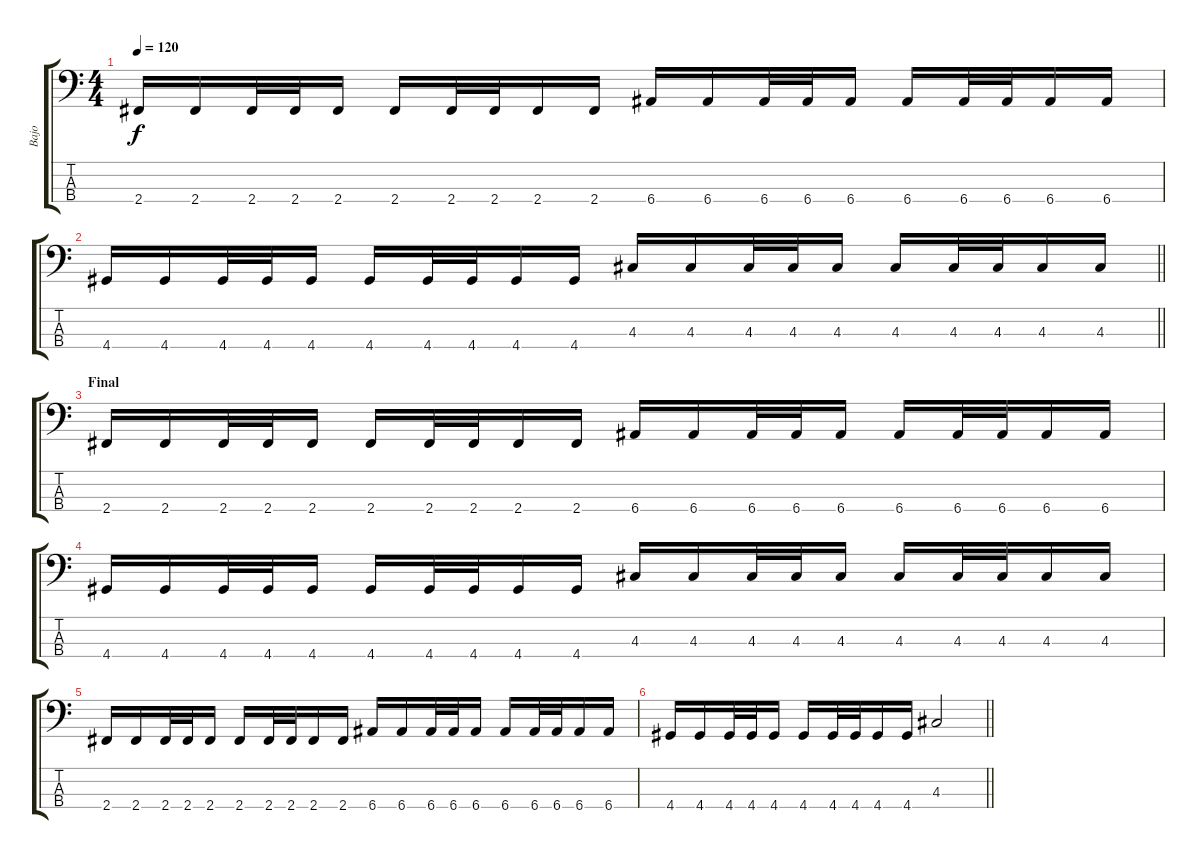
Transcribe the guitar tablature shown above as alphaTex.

\track ("Bajo" "Bajo") {instrument electricbasspick}
\staff {score tabs}
\tuning (G2 D2 A1 E1) {hide}
\ts (4 4)
\tempo 120
\clef f4
\ks c
2.4.16{dy f} 2.4.16 2.4.32 2.4.32 2.4.16 2.4.16 2.4.32 2.4.32 2.4.16 2.4.16 6.4.16 6.4.16 6.4.32 6.4.32 6.4.16 6.4.16 6.4.32 6.4.32 6.4.16 6.4.16 |
\barLineRight lightlight
4.4.16 4.4.16 4.4.32 4.4.32 4.4.16 4.4.16 4.4.32 4.4.32 4.4.16 4.4.16 4.3.16 4.3.16 4.3.32 4.3.32 4.3.16 4.3.16 4.3.32 4.3.32 4.3.16 4.3.16 |
\section ("" "Final")
2.4.16 2.4.16 2.4.32 2.4.32 2.4.16 2.4.16 2.4.32 2.4.32 2.4.16 2.4.16 6.4.16 6.4.16 6.4.32 6.4.32 6.4.16 6.4.16 6.4.32 6.4.32 6.4.16 6.4.16 |
4.4.16 4.4.16 4.4.32 4.4.32 4.4.16 4.4.16 4.4.32 4.4.32 4.4.16 4.4.16 4.3.16 4.3.16 4.3.32 4.3.32 4.3.16 4.3.16 4.3.32 4.3.32 4.3.16 4.3.16 |
2.4.16 2.4.16 2.4.32 2.4.32 2.4.16 2.4.16 2.4.32 2.4.32 2.4.16 2.4.16 6.4.16 6.4.16 6.4.32 6.4.32 6.4.16 6.4.16 6.4.32 6.4.32 6.4.16 6.4.16 |
\barLineRight lightlight
4.4.16 4.4.16 4.4.32 4.4.32 4.4.16 4.4.16 4.4.32 4.4.32 4.4.16 4.4.16 4.3.2
